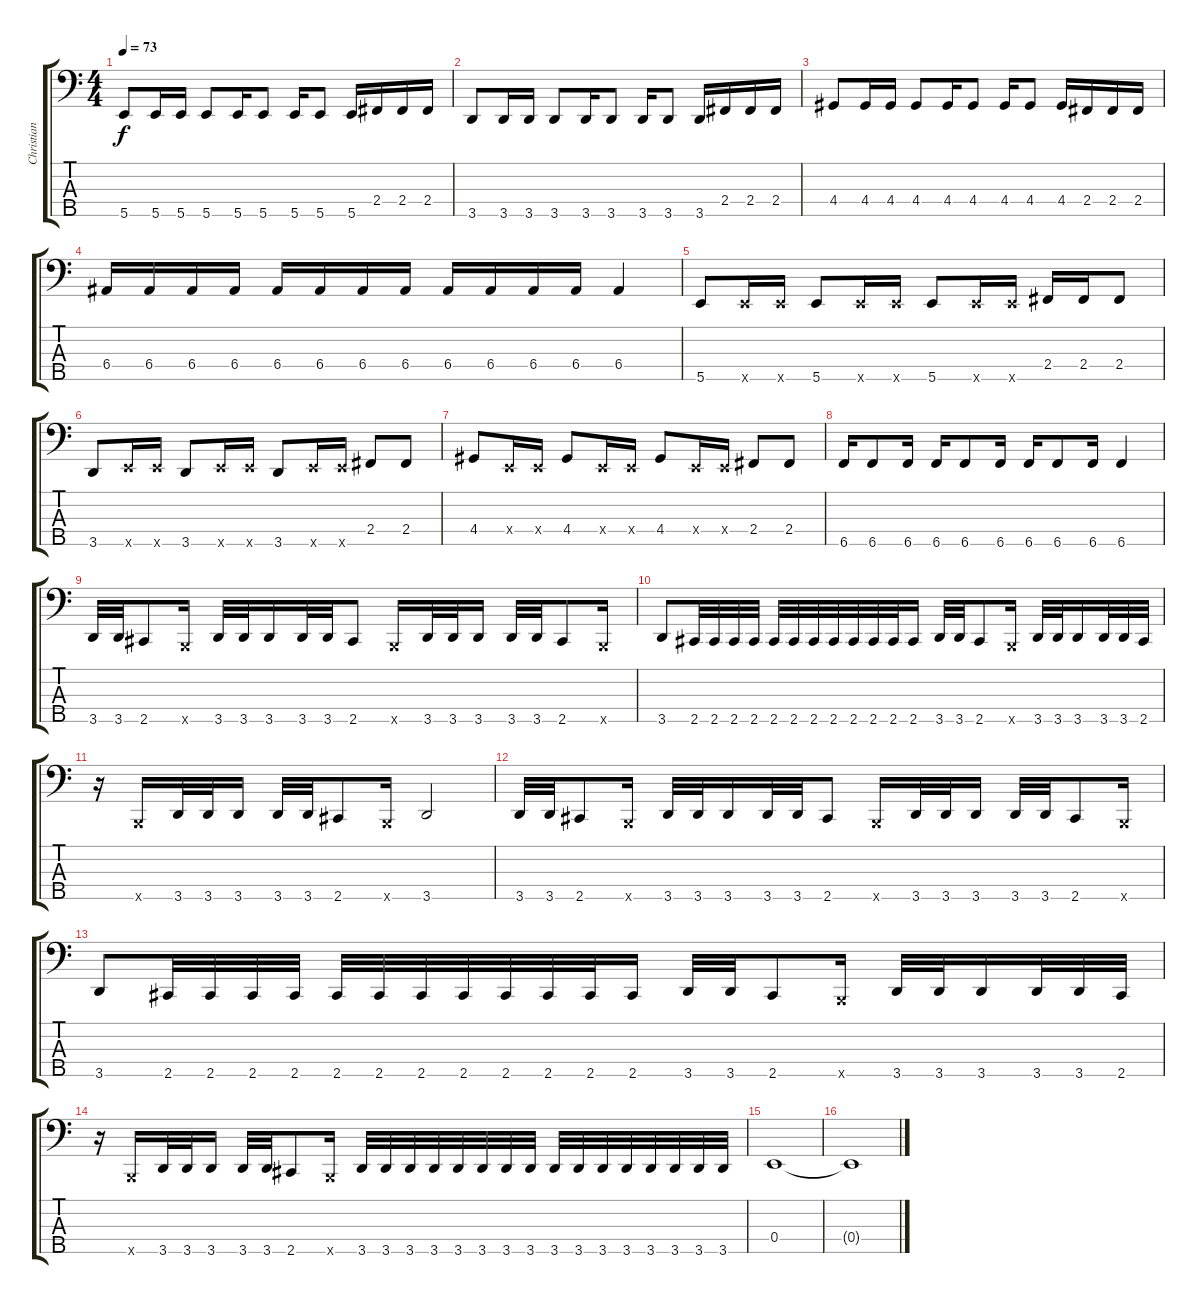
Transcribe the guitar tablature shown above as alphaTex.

\track ("Christian Olde Wolbers" "Christian ") {instrument electricbassfinger}
\staff {score tabs}
\tuning (G2 D2 A1 E1 B0) {hide}
\ts (4 4)
\tempo 73
\clef f4
\ks c
5.5.8{dy f} 5.5.16 5.5.16 5.5.8 5.5.16 5.5.8 5.5.16 5.5.8 5.5.16 2.4.16 2.4.16 2.4.16 |
3.5.8 3.5.16 3.5.16 3.5.8 3.5.16 3.5.8 3.5.16 3.5.8 3.5.16 2.4.16 2.4.16 2.4.16 |
4.4.8 4.4.16 4.4.16 4.4.8 4.4.16 4.4.8 4.4.16 4.4.8 4.4.16 2.4.16 2.4.16 2.4.16 |
6.4.16 6.4.16 6.4.16 6.4.16 6.4.16 6.4.16 6.4.16 6.4.16 6.4.16 6.4.16 6.4.16 6.4.16 6.4.4 |
5.5.8 5.5{x}.16 5.5{x}.16 5.5.8 5.5{x}.16 5.5{x}.16 5.5.8 5.5{x}.16 5.5{x}.16 2.4.16 2.4.16 2.4.8 |
3.5.8 5.5{x}.16 5.5{x}.16 3.5.8 5.5{x}.16 5.5{x}.16 3.5.8 5.5{x}.16 5.5{x}.16 2.4.8 2.4.8 |
4.4.8 0.4{x}.16 0.4{x}.16 4.4.8 0.4{x}.16 0.4{x}.16 4.4.8 0.4{x}.16 0.4{x}.16 2.4.8 2.4.8 |
6.5.16{volume 8 instrument electricbassfinger} 6.5.8{volume 8} 6.5.16{volume 10} 6.5.16{volume 10} 6.5.8{volume 12} 6.5.16{volume 12} 6.5.16{volume 14} 6.5.8{volume 14} 6.5.16{volume 16} 6.5.4{volume 16} |
3.5.32{volume 16} 3.5.32 2.5.8 0.5{x}.16 3.5.32 3.5.32 3.5.16 3.5.32 3.5.32 2.5.8 0.5{x}.16 3.5.32 3.5.32 3.5.16 3.5.32 3.5.32 2.5.8 0.5{x}.16 |
3.5.8 2.5.32 2.5.32 2.5.32 2.5.32 2.5.32 2.5.32 2.5.32 2.5.32 2.5.32 2.5.32 2.5.32 2.5.16 3.5.32 3.5.32 2.5.8 0.5{x}.16 3.5.32 3.5.32 3.5.16 3.5.32 3.5.32 2.5.32 |
r.16 0.5{x}.16 3.5.32 3.5.32 3.5.16 3.5.32 3.5.32 2.5.8 0.5{x}.16 3.5.2 |
3.5.32{volume 16} 3.5.32 2.5.8 0.5{x}.16 3.5.32 3.5.32 3.5.16 3.5.32 3.5.32 2.5.8 0.5{x}.16 3.5.32 3.5.32 3.5.16 3.5.32 3.5.32 2.5.8 0.5{x}.16 |
3.5.8 2.5.32 2.5.32 2.5.32 2.5.32 2.5.32 2.5.32 2.5.32 2.5.32 2.5.32 2.5.32 2.5.32 2.5.16 3.5.32 3.5.32 2.5.8 0.5{x}.16 3.5.32 3.5.32 3.5.16 3.5.32 3.5.32 2.5.32 |
r.16 0.5{x}.16 3.5.32 3.5.32 3.5.16 3.5.32 3.5.32 2.5.8 0.5{x}.16 3.5.32 3.5.32 3.5.32 3.5.32 3.5.32 3.5.32 3.5.32 3.5.32 3.5.32 3.5.32 3.5.32 3.5.32 3.5.32 3.5.32 3.5.32 3.5.32 |
0.4.1{volume 16} |
0.4{t}.1
